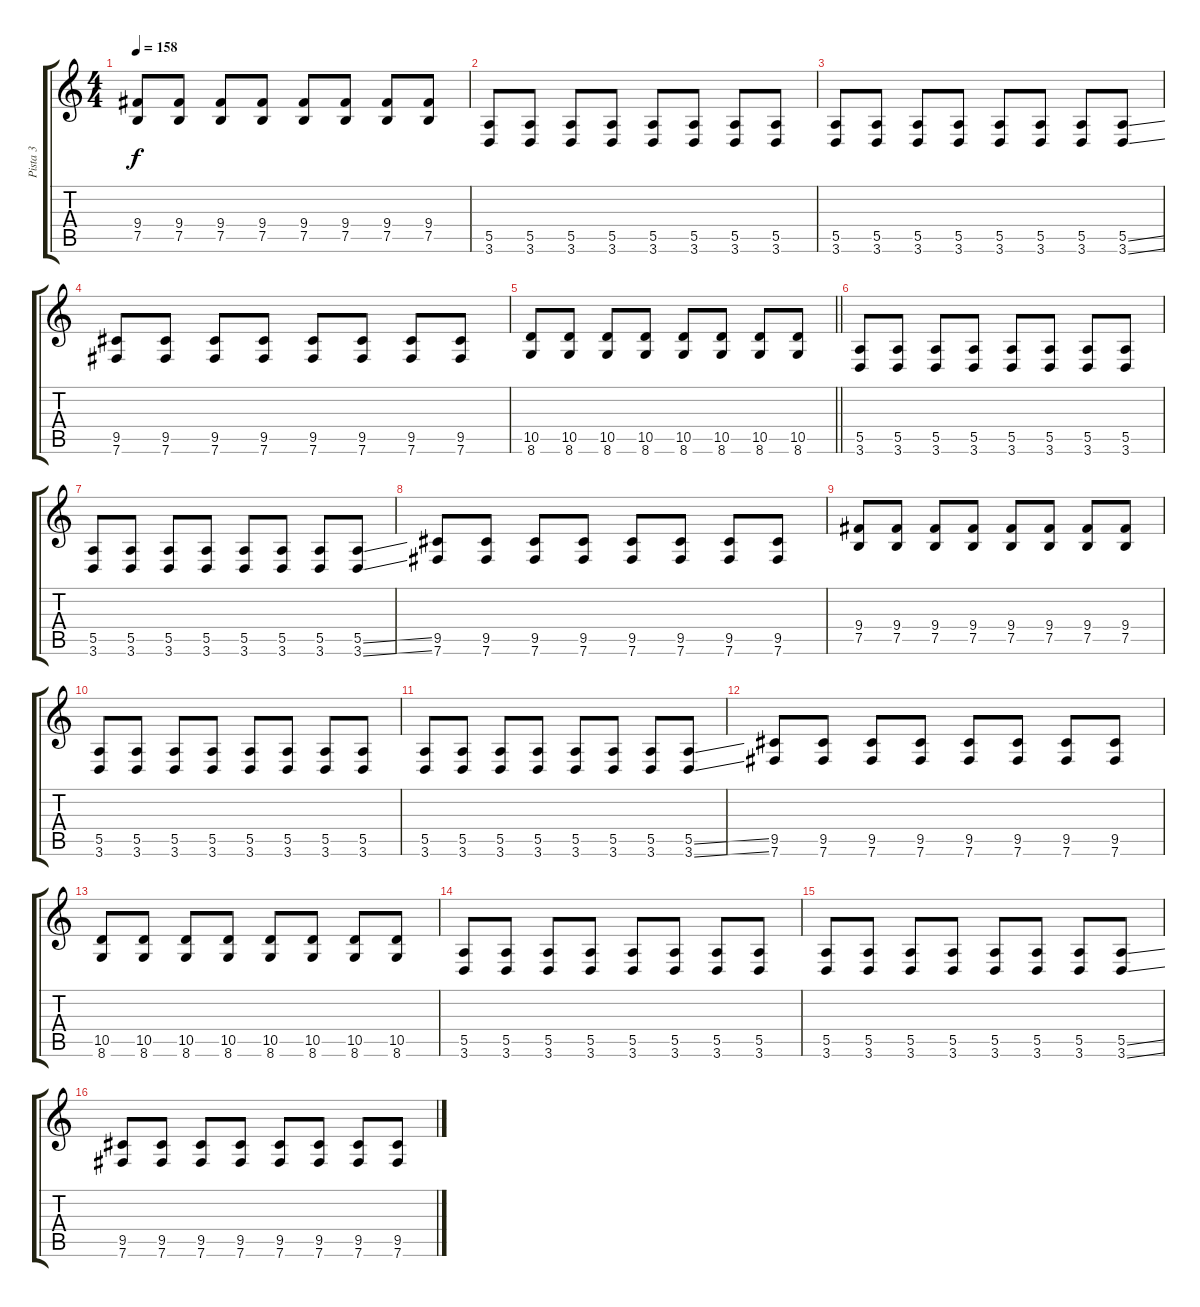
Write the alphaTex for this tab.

\track ("Pista 3" "Pista 3") {instrument distortionguitar}
\staff {score tabs}
\tuning (B3 Gb3 E3 A2 E2 B1) {hide}
\ts (4 4)
\tempo 158
\clef g2
\ks c
(9.4 7.5).8{dy f} (9.4 7.5).8 (9.4 7.5).8 (9.4 7.5).8 (9.4 7.5).8 (9.4 7.5).8 (9.4 7.5).8 (9.4 7.5).8 |
(5.5 3.6).8 (5.5 3.6).8 (5.5 3.6).8 (5.5 3.6).8 (5.5 3.6).8 (5.5 3.6).8 (5.5 3.6).8 (5.5 3.6).8 |
(5.5 3.6).8 (5.5 3.6).8 (5.5 3.6).8 (5.5 3.6).8 (5.5 3.6).8 (5.5 3.6).8 (5.5 3.6).8 (5.5{ss} 3.6{ss}).8 |
(9.5 7.6).8 (9.5 7.6).8 (9.5 7.6).8 (9.5 7.6).8 (9.5 7.6).8 (9.5 7.6).8 (9.5 7.6).8 (9.5 7.6).8 |
\barLineRight lightlight
(10.5 8.6).8 (10.5 8.6).8 (10.5 8.6).8 (10.5 8.6).8 (10.5 8.6).8 (10.5 8.6).8 (10.5 8.6).8 (10.5 8.6).8 |
(5.5 3.6).8 (5.5 3.6).8 (5.5 3.6).8 (5.5 3.6).8 (5.5 3.6).8 (5.5 3.6).8 (5.5 3.6).8 (5.5 3.6).8 |
(5.5 3.6).8 (5.5 3.6).8 (5.5 3.6).8 (5.5 3.6).8 (5.5 3.6).8 (5.5 3.6).8 (5.5 3.6).8 (5.5{ss} 3.6{ss}).8 |
(9.5 7.6).8 (9.5 7.6).8 (9.5 7.6).8 (9.5 7.6).8 (9.5 7.6).8 (9.5 7.6).8 (9.5 7.6).8 (9.5 7.6).8 |
(9.4 7.5).8 (9.4 7.5).8 (9.4 7.5).8 (9.4 7.5).8 (9.4 7.5).8 (9.4 7.5).8 (9.4 7.5).8 (9.4 7.5).8 |
(5.5 3.6).8 (5.5 3.6).8 (5.5 3.6).8 (5.5 3.6).8 (5.5 3.6).8 (5.5 3.6).8 (5.5 3.6).8 (5.5 3.6).8 |
(5.5 3.6).8 (5.5 3.6).8 (5.5 3.6).8 (5.5 3.6).8 (5.5 3.6).8 (5.5 3.6).8 (5.5 3.6).8 (5.5{ss} 3.6{ss}).8 |
(9.5 7.6).8 (9.5 7.6).8 (9.5 7.6).8 (9.5 7.6).8 (9.5 7.6).8 (9.5 7.6).8 (9.5 7.6).8 (9.5 7.6).8 |
(10.5 8.6).8 (10.5 8.6).8 (10.5 8.6).8 (10.5 8.6).8 (10.5 8.6).8 (10.5 8.6).8 (10.5 8.6).8 (10.5 8.6).8 |
(5.5 3.6).8 (5.5 3.6).8 (5.5 3.6).8 (5.5 3.6).8 (5.5 3.6).8 (5.5 3.6).8 (5.5 3.6).8 (5.5 3.6).8 |
(5.5 3.6).8 (5.5 3.6).8 (5.5 3.6).8 (5.5 3.6).8 (5.5 3.6).8 (5.5 3.6).8 (5.5 3.6).8 (5.5{ss} 3.6{ss}).8 |
(9.5 7.6).8 (9.5 7.6).8 (9.5 7.6).8 (9.5 7.6).8 (9.5 7.6).8 (9.5 7.6).8 (9.5 7.6).8 (9.5 7.6).8
